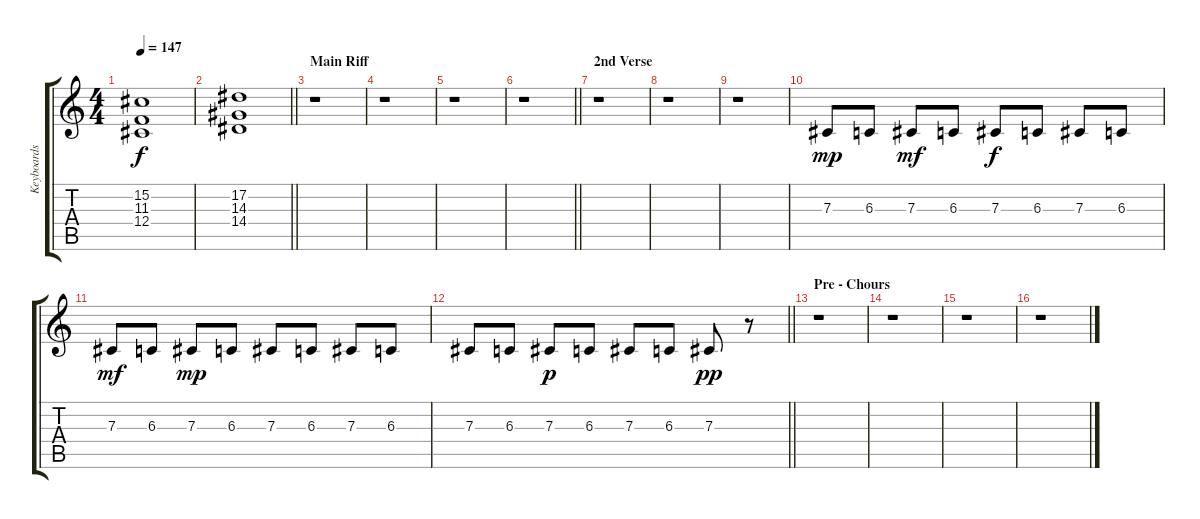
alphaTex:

\track ("Keyboards" "Keyboards") {instrument choiraahs}
\staff {score tabs}
\tuning (Eb4 Bb3 Gb3 Db3 Ab2 Eb2) {hide}
\ts (4 4)
\tempo 147
\clef g2
\ks c
(15.2 11.3 12.4).1{dy f} |
\barLineRight lightlight
(17.2 14.3 14.4).1 |
\section ("" "Main Riff")
r.1 |
r.1 |
r.1 |
\barLineRight lightlight
r.1 |
\section ("" "2nd Verse")
r.1 |
r.1 |
r.1 |
7.3.8{dy mp volume 11 instrument lead6voice} 6.3.8 7.3.8{dy mf} 6.3.8 7.3.8{dy f} 6.3.8 7.3.8 6.3.8 |
7.3.8{dy mf} 6.3.8 7.3.8{dy mp} 6.3.8 7.3.8 6.3.8 7.3.8 6.3.8 |
\barLineRight lightlight
7.3.8 6.3.8 7.3.8{dy p} 6.3.8 7.3.8 6.3.8 7.3.8{dy pp} r.8{volume 7 instrument choiraahs} |
\section ("" "Pre - Chours")
r.1 |
r.1 |
r.1 |
r.1
